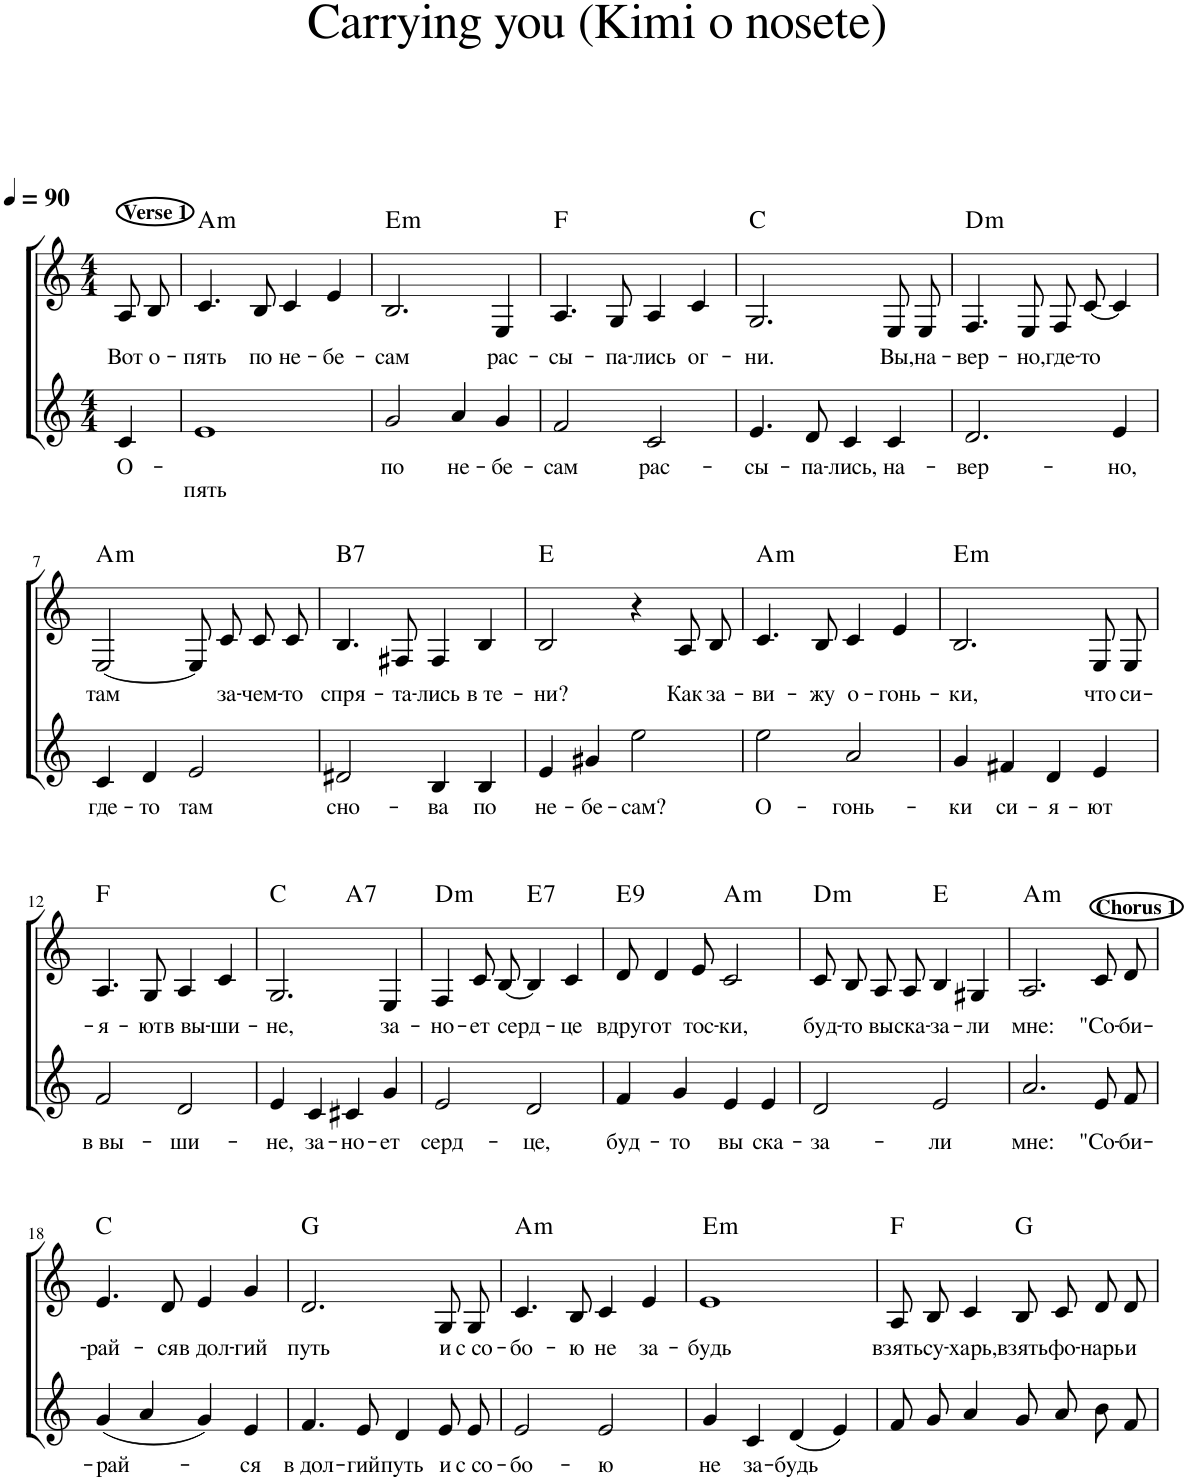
**kern	**text	**kern	**text	**harte
*part2	*part2	*part1	*part1	*part1
*staff2	*staff2	*staff1	*staff1	*
*I"Голос	*	*I"Голос	*	*
*clefG2	*	*clefG2	*	*
*k[]	*	*k[]	*	*
*M4/4	*	*M4/4	*	*
*MM90	*	*MM90	*	*
=1	=1	=1	=1	=1
!	!	!LO:TX:a:B:t=Verse 1	!	!
!	!LO:LY:b	!	!LO:LY:b	!
4c/	О-	8A/L	Вот	.
!	!	!	!LO:LY:b	!
.	.	8B/J	о-	.
=2	=2	=2	=2	=2
!	!LO:LY:b	!	!LO:LY:b	!LO:H:kt=m
1e	-пять	4.c/	-пять	A:min
!	!	!	!LO:LY:b	!
.	.	8B/	по	.
!	!	!	!LO:LY:b	!
.	.	4c/	не-	.
!	!	!	!LO:LY:b	!
.	.	4e/	-бе-	.
=3	=3	=3	=3	=3
!	!LO:LY:b	!	!LO:LY:b	!LO:H:kt=m
2g/	по	2.B/	-сам	E:min
!	!LO:LY:b	!	!	!
4a/	не-	.	.	.
!	!LO:LY:b	!	!LO:LY:b	!
4g/	-бе-	4E/	рас-	.
=4	=4	=4	=4	=4
!	!LO:LY:b	!	!LO:LY:b	!
2f/	-сам	4.A/	-сы-	F:maj
!	!	!	!LO:LY:b	!
.	.	8G/	-па-	.
!	!LO:LY:b	!	!LO:LY:b	!
2c/	рас-	4A/	-лись	.
!	!	!	!LO:LY:b	!
.	.	4c/	ог-	.
=5	=5	=5	=5	=5
!	!LO:LY:b	!	!LO:LY:b	!
4.e/	-сы-	2.G/	-ни.	C:maj
!	!LO:LY:b	!	!	!
8d/	-па-	.	.	.
!	!LO:LY:b	!	!	!
4c/	лись,	.	.	.
!	!LO:LY:b	!	!LO:LY:b	!
4c/	на-	8E/L	Вы,	.
!	!	!	!LO:LY:b	!
.	.	8E/J	на-	.
=6	=6	=6	=6	=6
!	!LO:LY:b	!	!LO:LY:b	!LO:H:kt=m
2.d/	-вер-	4.F/	-вер-	D:min
!	!	!	!LO:LY:b	!
.	.	8E/	-но,	.
!	!	!	!LO:LY:b	!
.	.	8F/L	где-	.
!	!	!	!LO:LY:b	!
.	.	[8c/J	-то	.
!	!LO:LY:b	!	!	!
4e/	-но,	4c/]	.	.
!!LO:LB:g=z
=7	=7	=7	=7	=7
!	!LO:LY:b	!	!LO:LY:b	!LO:H:kt=m
4c/	где-	[2E/	там	A:min
!	!LO:LY:b	!	!	!
4d/	-то	.	.	.
!	!LO:LY:b	!	!	!
2e/	там	8E/L]	.	.
!	!	!	!LO:LY:b	!
.	.	8c/J	за-	.
!	!	!	!LO:LY:b	!
.	.	8c/L	-чем-	.
!	!	!	!LO:LY:b	!
.	.	8c/J	-то	.
=8	=8	=8	=8	=8
!	!LO:LY:b	!	!LO:LY:b	!LO:H:kt=7
2d#X/	сно-	4.B/	спря-	B:7
!	!	!	!LO:LY:b	!
.	.	8F#X/	-та-	.
!	!LO:LY:b	!	!LO:LY:b	!
4B/	-ва	4F#/	-лись	.
!	!LO:LY:b	!	!LO:LY:b	!
4B/	по	4B/	в те-	.
=9	=9	=9	=9	=9
!	!LO:LY:b	!	!LO:LY:b	!
4e/	не-	2B/	-ни?	E:maj
!	!LO:LY:b	!	!	!
4g#X/	-бе-	.	.	.
!	!LO:LY:b	!	!	!
2ee\	-сам?	4r	.	.
!	!	!	!LO:LY:b	!
.	.	8A/L	Как	.
!	!	!	!LO:LY:b	!
.	.	8B/J	за-	.
=10	=10	=10	=10	=10
!	!LO:LY:b	!	!LO:LY:b	!LO:H:kt=m
2ee\	О-	4.c/	-ви-	A:min
!	!	!	!LO:LY:b	!
.	.	8B/	-жу	.
!	!LO:LY:b	!	!LO:LY:b	!
2a/	-гонь-	4c/	о-	.
!	!	!	!LO:LY:b	!
.	.	4e/	-гонь-	.
=11	=11	=11	=11	=11
!	!LO:LY:b	!	!LO:LY:b	!LO:H:kt=m
4g/	-ки	2.B/	-ки,	E:min
!	!LO:LY:b	!	!	!
4f#X/	си-	.	.	.
!	!LO:LY:b	!	!	!
4d/	-я-	.	.	.
!	!LO:LY:b	!	!LO:LY:b	!
4e/	-ют	8E/L	что	.
!	!	!	!LO:LY:b	!
.	.	8E/J	си-	.
!!LO:LB:g=z
=12	=12	=12	=12	=12
!	!LO:LY:b	!	!LO:LY:b	!
2f/	в вы-	4.A/	-я-	F:maj
!	!	!	!LO:LY:b	!
.	.	8G/	-ют	.
!	!LO:LY:b	!	!LO:LY:b	!
2d/	-ши-	4A/	в вы-	.
!	!	!	!LO:LY:b	!
.	.	4c/	-ши-	.
=13	=13	=13	=13	=13
!	!LO:LY:b	!	!LO:LY:b	!
*	*	*^	*	*
4e/	-не,	2.G/	2ryy	-не,	C:maj
!	!LO:LY:b	!	!	!	!
4c/	за-	.	.	.	.
!	!LO:LY:b	!	!	!	!LO:H:kt=7
4c#X/	-но-	.	2ryy	.	A:7
!	!LO:LY:b	!	!	!LO:LY:b	!
4g/	-ет	4E/	.	за-	.
=14	=14	=14	=14	=14	=14
!	!LO:LY:b	!	!	!LO:LY:b	!LO:H:kt=m
*	*	*v	*v	*	*
2e/	серд-	4F/	-но-	D:min
!	!	!	!LO:LY:b	!
.	.	8c/L	-ет	.
!	!	!	!LO:LY:b	!
.	.	[8B/J	серд-	.
!	!LO:LY:b	!	!	!LO:H:kt=7
2d/	-це,	4B/]	.	E:7
!	!	!	!LO:LY:b	!
.	.	4c/	-це	.
=15	=15	=15	=15	=15
!	!LO:LY:b	!	!LO:LY:b	!LO:H:kt=9
4f/	буд-	8d/	вдруг	E:9
!	!	!	!LO:LY:b	!
.	.	4d/	от	.
!	!LO:LY:b	!	!	!
4g/	-то	.	.	.
!	!	!	!LO:LY:b	!
.	.	8e/	тос-	.
!	!LO:LY:b	!	!LO:LY:b	!LO:H:kt=m
4e/	вы	2c/	-ки,	A:min
!	!LO:LY:b	!	!	!
4e/	ска-	.	.	.
=16	=16	=16	=16	=16
!	!LO:LY:b	!	!LO:LY:b	!LO:H:kt=m
2d/	-за-	8c/L	буд-	D:min
!	!	!	!LO:LY:b	!
.	.	8B/J	-то	.
!	!	!	!LO:LY:b	!
.	.	8A/L	вы	.
!	!	!	!LO:LY:b	!
.	.	8A/J	ска-	.
!	!LO:LY:b	!	!LO:LY:b	!
2e/	-ли	4B/	-за-	E:maj
!	!	!	!LO:LY:b	!
.	.	4G#X/	-ли	.
=17	=17	=17	=17	=17
!	!LO:LY:b	!	!LO:LY:b	!LO:H:kt=m
2.a/	мне:	2.A/	мне:	A:min
!	!	!LO:TX:a:B:t=Chorus 1	!	!
!	!LO:LY:b	!	!LO:LY:b	!
8e/L	"Со-	8c/L	"Со-	.
!	!LO:LY:b	!	!LO:LY:b	!
8f/J	-би-	8d/J	-би-	.
!!LO:LB:g=z
=18	=18	=18	=18	=18
!	!LO:LY:b	!	!LO:LY:b	!
(4g/	-рай-	4.e/	-рай-	C:maj
4a/	.	.	.	.
!	!	!	!LO:LY:b	!
.	.	8d/	-ся	.
!	!	!	!LO:LY:b	!
4g/)	.	4e/	в дол-	.
!	!LO:LY:b	!	!LO:LY:b	!
4e/	-ся	4g/	-гий	.
=19	=19	=19	=19	=19
!	!LO:LY:b	!	!LO:LY:b	!
4.f/	в дол-	2.d/	путь	G:maj
!	!LO:LY:b	!	!	!
8e/	-гий	.	.	.
!	!LO:LY:b	!	!	!
4d/	путь	.	.	.
!	!LO:LY:b	!	!LO:LY:b	!
8e/L	и	8G/L	и	.
!	!LO:LY:b	!	!LO:LY:b	!
8e/J	с со-	8G/J	с со-	.
=20	=20	=20	=20	=20
!	!LO:LY:b	!	!LO:LY:b	!LO:H:kt=m
2e/	-бо-	4.c/	-бо-	A:min
!	!	!	!LO:LY:b	!
.	.	8B/	-ю	.
!	!LO:LY:b	!	!LO:LY:b	!
2e/	-ю	4c/	не	.
!	!	!	!LO:LY:b	!
.	.	4e/	за-	.
=21	=21	=21	=21	=21
!	!LO:LY:b	!	!LO:LY:b	!LO:H:kt=m
4g/	не	1e	-будь	E:min
!	!LO:LY:b	!	!	!
4c/	за-	.	.	.
!	!LO:LY:b	!	!	!
(4d/	-будь	.	.	.
4e/)	.	.	.	.
=22	=22	=22	=22	=22
!	!	!	!LO:LY:b	!
8f/L	.	8A/L	взять	F:maj
!	!	!	!LO:LY:b	!
8g/J	.	8B/J	су-	.
!	!	!	!LO:LY:b	!
4a/	.	4c/	-харь,	.
!	!	!	!LO:LY:b	!
8g/L	.	8B/L	взять	G:maj
!	!	!	!LO:LY:b	!
8a/J	.	8c/J	фо-	.
!	!	!	!LO:LY:b	!
8b/L	.	8d/L	-нарь	.
!	!	!	!LO:LY:b	!
8f/J	.	8d/J	и	.
=	=	=	=	=
*-	*-	*-	*-	*-
